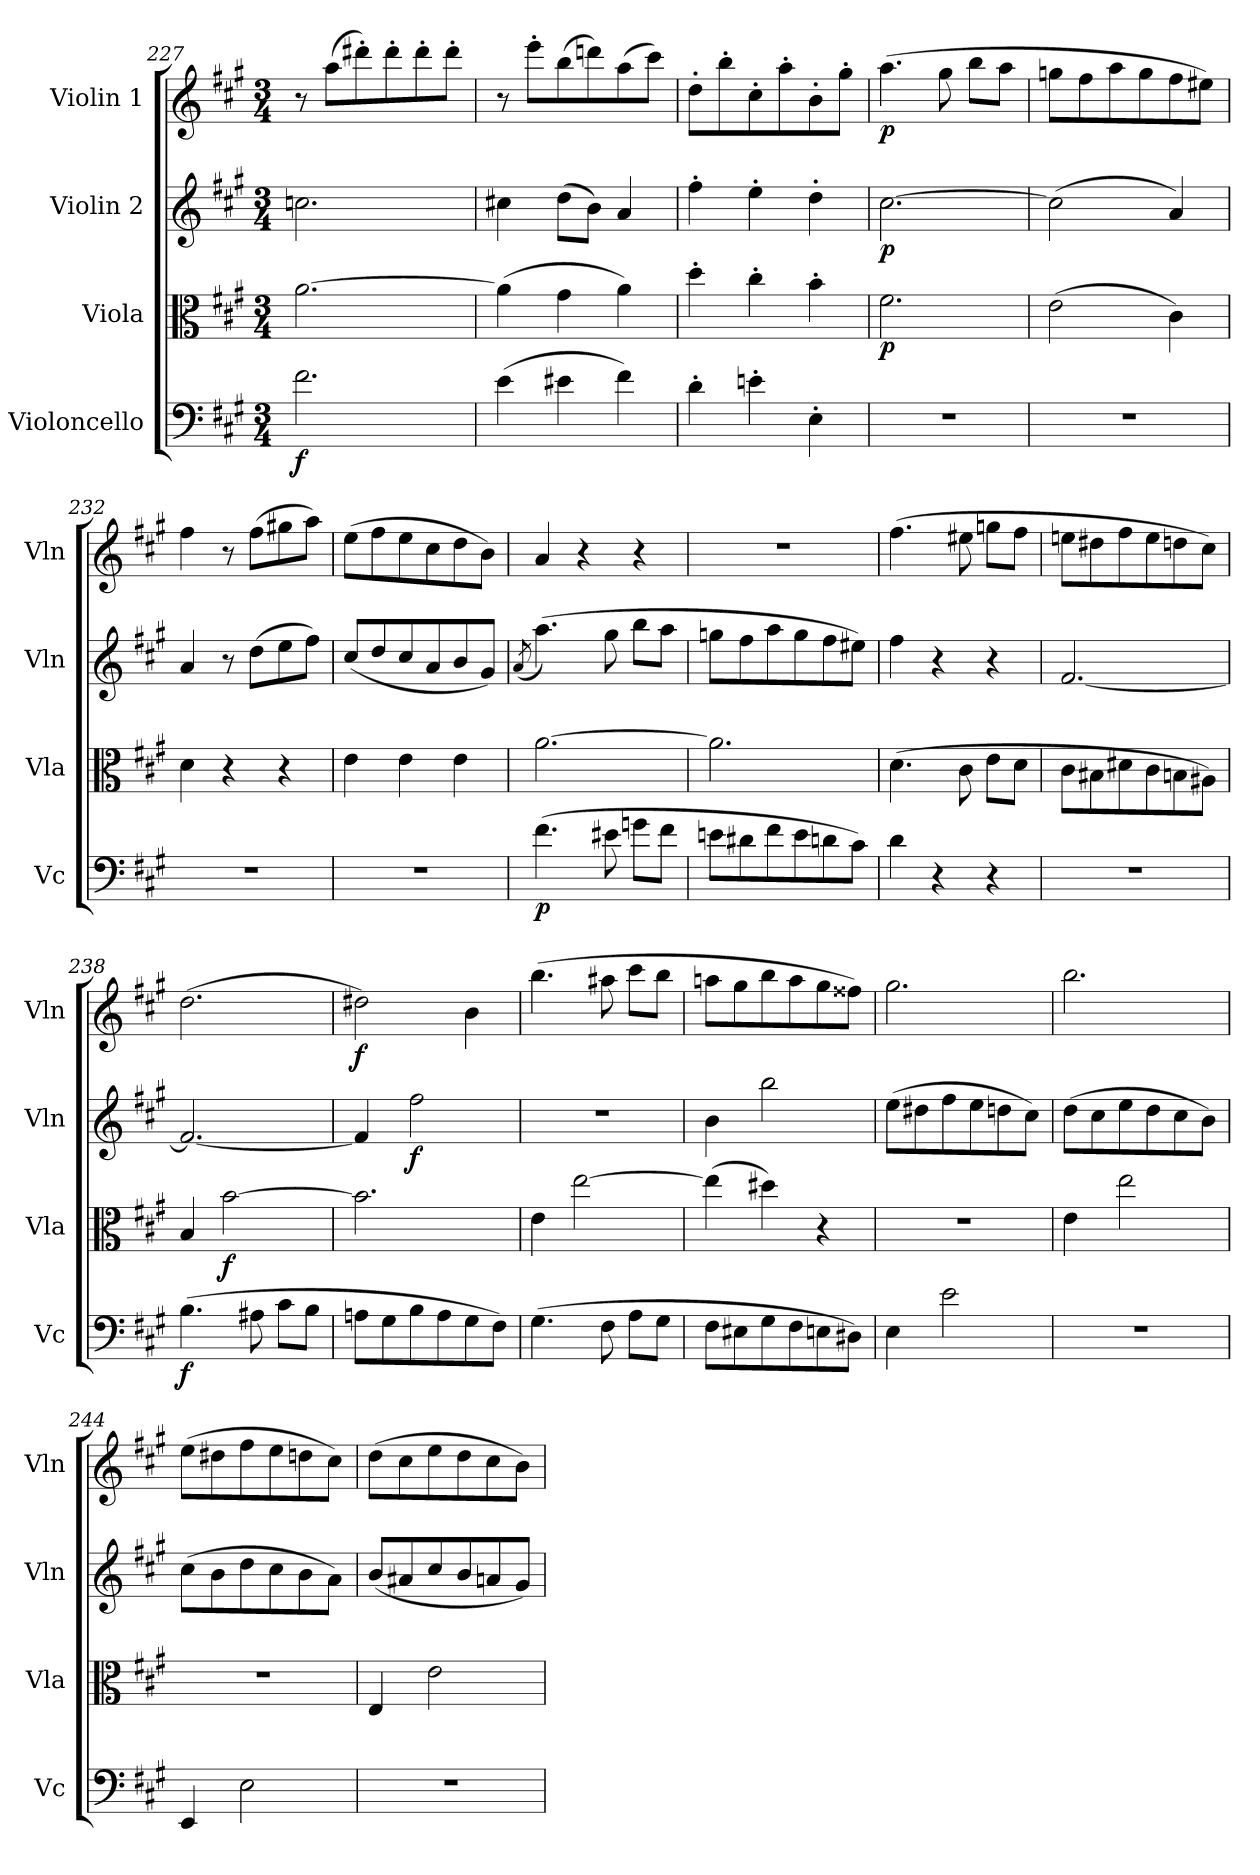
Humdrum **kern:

**kern	**dynam	**kern	**dynam	**kern	**dynam	**kern	**dynam
*part4	*part4	*part3	*part3	*part2	*part2	*part1	*part1
*staff4	*staff4	*staff3	*staff3	*staff2	*staff2	*staff1	*staff1
*I"Violoncello	*	*I"Viola	*	*I"Violin 2	*	*I"Violin 1	*
*I'Vc	*	*I'Vla	*	*I'Vln	*	*I'Vln	*
!!LO:LB:g=z
*clefF4	*	*clefC3	*	*clefG2	*	*clefG2	*
*k[f#c#g#]	*	*k[f#c#g#]	*	*k[f#c#g#]	*	*k[f#c#g#]	*
*M3/4	*	*M3/4	*	*M3/4	*	*M3/4	*
=227	=227	=227	=227	=227	=227	=227	=227
!	!LO:DY:b	!	!	!	!	!	!
2.f#\	f	[2.a\	.	2.ccn\	.	8r	.
.	.	.	.	.	.	(8aa\L	.
.	.	.	.	.	.	8ddd#X'\)	.
.	.	.	.	.	.	8ddd#'\	.
.	.	.	.	.	.	8ddd#'\	.
.	.	.	.	.	.	8ddd#'\J	.
=228	=228	=228	=228	=228	=228	=228	=228
(4e\	.	(4a\]	.	4cc#X\	.	8r	.
.	.	.	.	.	.	8eee'\L	.
4e#X\	.	4g#\	.	(8dd\L	.	(8bb\	.
.	.	.	.	8b\J)	.	8dddn\)	.
4f#\)	.	4a\)	.	4a/	.	(8aa\	.
.	.	.	.	.	.	8ccc#\J)	.
=229	=229	=229	=229	=229	=229	=229	=229
4d'\	.	4dd'\	.	4ff#'\	.	8dd'\L	.
.	.	.	.	.	.	8bb'\	.
4en'\	.	4cc#'\	.	4ee'\	.	8cc#'\	.
.	.	.	.	.	.	8aa'\	.
4E'\	.	4b'\	.	4dd'\	.	8b'\	.
.	.	.	.	.	.	8gg#'\J	.
!!LO:PB:g=z
=230	=230	=230	=230	=230	=230	=230	=230
!	!	!	!LO:DY:b	!	!LO:DY:b	!	!LO:DY:b
2.r	.	2.f#\	p	[2.cc#\	p	(4.aa\	p
.	.	.	.	.	.	8gg#\	.
.	.	.	.	.	.	8bb\L	.
.	.	.	.	.	.	8aa\J	.
=231	=231	=231	=231	=231	=231	=231	=231
2.r	.	(2e\	.	(2cc#\]	.	8ggn\L	.
.	.	.	.	.	.	8ff#\	.
.	.	.	.	.	.	8aa\	.
.	.	.	.	.	.	8gg\	.
.	.	4c#\)	.	4a/)	.	8ff#\	.
.	.	.	.	.	.	8ee#X\J)	.
=232	=232	=232	=232	=232	=232	=232	=232
2.r	.	4d\	.	4a/	.	4ff#\	.
.	.	4r	.	8r	.	8r	.
.	.	.	.	(8dd\L	.	(8ff#\L	.
.	.	4r	.	8ee\	.	8gg#X\	.
.	.	.	.	8ff#\J)	.	8aa\J)	.
=233	=233	=233	=233	=233	=233	=233	=233
2.r	.	4e\	.	(8cc#/L	.	(8ee\L	.
.	.	.	.	8dd/	.	8ff#\	.
.	.	4e\	.	8cc#/	.	8ee\	.
.	.	.	.	8a/	.	8cc#\	.
.	.	4e\	.	8b/	.	8dd\	.
.	.	.	.	8g#/J)	.	8b\J)	.
=234	=234	=234	=234	=234	=234	=234	=234
.	.	.	.	(8qa/	.	.	.
!	!LO:DY:b	!	!	!	!	!	!
(4.f#\	p	[2.a\	.	(4.aa\)	.	4a/	.
.	.	.	.	.	.	4r	.
8e#X\	.	.	.	8gg#\	.	.	.
8gn\L	.	.	.	8bb\L	.	4r	.
8f#\J	.	.	.	8aa\J	.	.	.
=235	=235	=235	=235	=235	=235	=235	=235
8en\L	.	2.a\]	.	8ggn\L	.	2.r	.
8d#X\	.	.	.	8ff#\	.	.	.
8f#\	.	.	.	8aa\	.	.	.
8e\	.	.	.	8gg\	.	.	.
8dn\	.	.	.	8ff#\	.	.	.
8c#\J)	.	.	.	8ee#X\J)	.	.	.
=236	=236	=236	=236	=236	=236	=236	=236
4d\	.	(4.d\	.	4ff#\	.	(4.ff#\	.
4r	.	.	.	4r	.	.	.
.	.	8c#\	.	.	.	8ee#X\	.
4r	.	8e\L	.	4r	.	8ggn\L	.
.	.	8d\J	.	.	.	8ff#\J	.
=237	=237	=237	=237	=237	=237	=237	=237
2.r	.	8c#\L	.	[2.f#/	.	8een\L	.
.	.	8B#X\	.	.	.	8dd#X\	.
.	.	8d#X\	.	.	.	8ff#\	.
.	.	8c#\	.	.	.	8ee\	.
.	.	8Bn\	.	.	.	8ddn\	.
.	.	8A#X\J)	.	.	.	8cc#\J)	.
!!LO:LB:g=z
=238	=238	=238	=238	=238	=238	=238	=238
!	!LO:DY:b	!	!	!	!	!	!
(4.B\	f	4B/	.	2.f#/_	.	(2.dd\	.
!	!	!	!LO:DY:b	!	!	!	!
.	.	[2b\	f	.	.	.	.
8A#X\	.	.	.	.	.	.	.
8c#\L	.	.	.	.	.	.	.
8B\J	.	.	.	.	.	.	.
=239	=239	=239	=239	=239	=239	=239	=239
!	!	!	!	!	!	!	!LO:DY:b
8An\L	.	2.b\]	.	4f#/]	.	2dd#X\)	f
8G#\	.	.	.	.	.	.	.
!	!	!	!	!	!LO:DY:b	!	!
8B\	.	.	.	2ff#\	f	.	.
8A\	.	.	.	.	.	.	.
8G#\	.	.	.	.	.	4b\	.
8F#\J)	.	.	.	.	.	.	.
=240	=240	=240	=240	=240	=240	=240	=240
(4.G#\	.	4e\	.	2.r	.	(4.bb\	.
.	.	[2ee\	.	.	.	.	.
8F#\	.	.	.	.	.	8aa#X\	.
8A\L	.	.	.	.	.	8ccc#\L	.
8G#\J	.	.	.	.	.	8bb\J	.
=241	=241	=241	=241	=241	=241	=241	=241
8F#\L	.	(4ee\]	.	4b\	.	8aan\L	.
8E#X\	.	.	.	.	.	8gg#\	.
8G#\	.	4dd#X\)	.	2bb\	.	8bb\	.
8F#\	.	.	.	.	.	8aa\	.
8En\	.	4r	.	.	.	8gg#\	.
8D#X\J)	.	.	.	.	.	8ff##X\J)	.
=242	=242	=242	=242	=242	=242	=242	=242
4E\	.	2.r	.	(8ee\L	.	2.gg#\	.
.	.	.	.	8dd#X\	.	.	.
2e\	.	.	.	8ff#\	.	.	.
.	.	.	.	8ee\	.	.	.
.	.	.	.	8ddn\	.	.	.
.	.	.	.	8cc#\J)	.	.	.
=243	=243	=243	=243	=243	=243	=243	=243
2.r	.	4e\	.	(8dd\L	.	2.bb\	.
.	.	.	.	8cc#\	.	.	.
.	.	2ee\	.	8ee\	.	.	.
.	.	.	.	8dd\	.	.	.
.	.	.	.	8cc#\	.	.	.
.	.	.	.	8b\J)	.	.	.
=244	=244	=244	=244	=244	=244	=244	=244
4EE/	.	2.r	.	(8cc#\L	.	(8ee\L	.
.	.	.	.	8b\	.	8dd#X\	.
2E\	.	.	.	8dd\	.	8ff#\	.
.	.	.	.	8cc#\	.	8ee\	.
.	.	.	.	8b\	.	8ddn\	.
.	.	.	.	8a\J)	.	8cc#\J)	.
=245	=245	=245	=245	=245	=245	=245	=245
2.r	.	4E/	.	(8b/L	.	(8dd\L	.
.	.	.	.	8a#X/	.	8cc#\	.
.	.	2e\	.	8cc#/	.	8ee\	.
.	.	.	.	8b/	.	8dd\	.
.	.	.	.	8an/	.	8cc#\	.
.	.	.	.	8g#/J)	.	8b\J)	.
=	=	=	=	=	=	=	=
*-	*-	*-	*-	*-	*-	*-	*-
